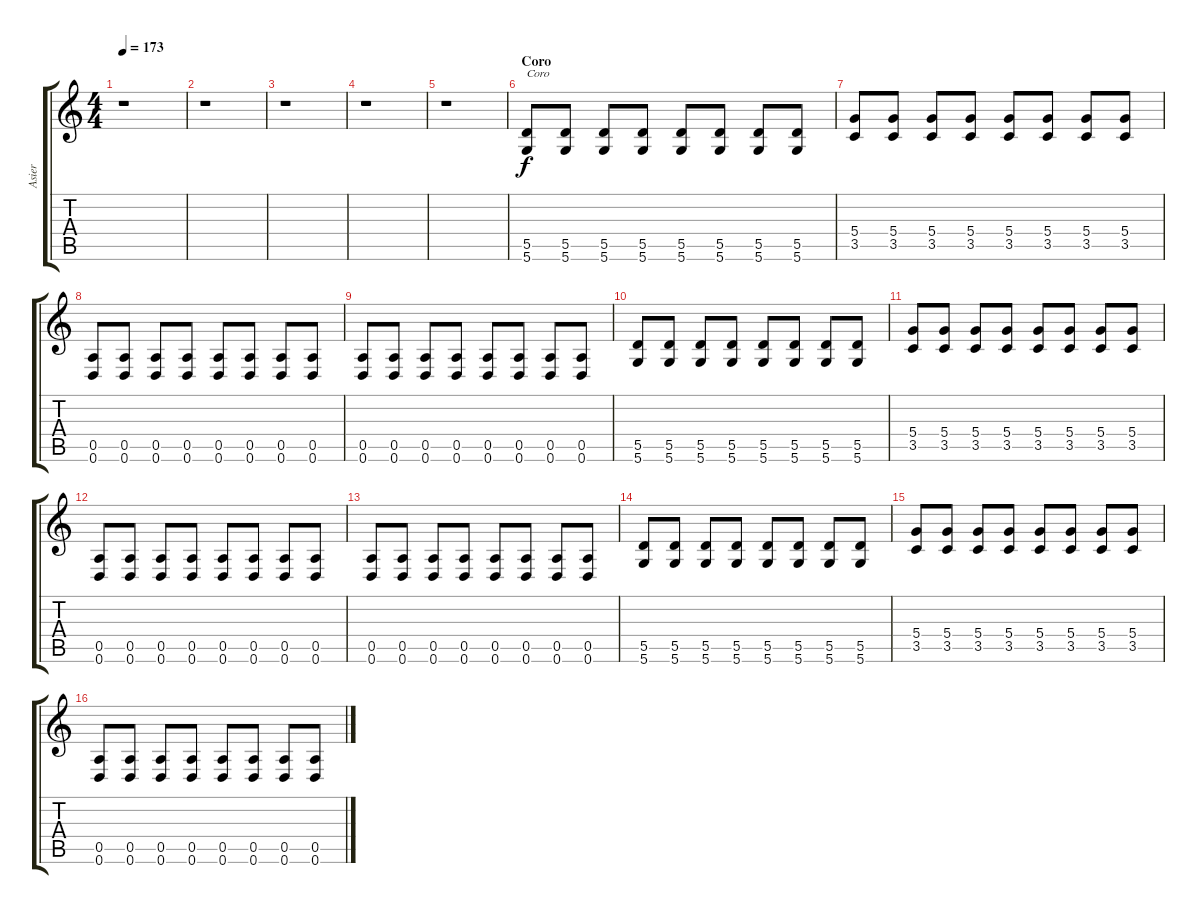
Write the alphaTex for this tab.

\track ("Asier" "Asier") {instrument distortionguitar}
\staff {score tabs}
\tuning (E4 B3 G3 D3 A2 D2) {hide}
\ts (4 4)
\tempo 173
\clef g2
\ks c
r.1{dy f} |
r.1 |
r.1 |
r.1 |
r.1 |
\section ("" "Coro")
(5.5 5.6).8{txt "Coro"} (5.5 5.6).8 (5.5 5.6).8 (5.5 5.6).8 (5.5 5.6).8 (5.5 5.6).8 (5.5 5.6).8 (5.5 5.6).8 |
(5.4 3.5).8 (5.4 3.5).8 (5.4 3.5).8 (5.4 3.5).8 (5.4 3.5).8 (5.4 3.5).8 (5.4 3.5).8 (5.4 3.5).8 |
(0.5 0.6).8 (0.5 0.6).8 (0.5 0.6).8 (0.5 0.6).8 (0.5 0.6).8 (0.5 0.6).8 (0.5 0.6).8 (0.5 0.6).8 |
(0.5 0.6).8 (0.5 0.6).8 (0.5 0.6).8 (0.5 0.6).8 (0.5 0.6).8 (0.5 0.6).8 (0.5 0.6).8 (0.5 0.6).8 |
(5.5 5.6).8 (5.5 5.6).8 (5.5 5.6).8 (5.5 5.6).8 (5.5 5.6).8 (5.5 5.6).8 (5.5 5.6).8 (5.5 5.6).8 |
(5.4 3.5).8 (5.4 3.5).8 (5.4 3.5).8 (5.4 3.5).8 (5.4 3.5).8 (5.4 3.5).8 (5.4 3.5).8 (5.4 3.5).8 |
(0.5 0.6).8 (0.5 0.6).8 (0.5 0.6).8 (0.5 0.6).8 (0.5 0.6).8 (0.5 0.6).8 (0.5 0.6).8 (0.5 0.6).8 |
(0.5 0.6).8 (0.5 0.6).8 (0.5 0.6).8 (0.5 0.6).8 (0.5 0.6).8 (0.5 0.6).8 (0.5 0.6).8 (0.5 0.6).8 |
(5.5 5.6).8 (5.5 5.6).8 (5.5 5.6).8 (5.5 5.6).8 (5.5 5.6).8 (5.5 5.6).8 (5.5 5.6).8 (5.5 5.6).8 |
(5.4 3.5).8 (5.4 3.5).8 (5.4 3.5).8 (5.4 3.5).8 (5.4 3.5).8 (5.4 3.5).8 (5.4 3.5).8 (5.4 3.5).8 |
(0.5 0.6).8 (0.5 0.6).8 (0.5 0.6).8 (0.5 0.6).8 (0.5 0.6).8 (0.5 0.6).8 (0.5 0.6).8 (0.5 0.6).8
